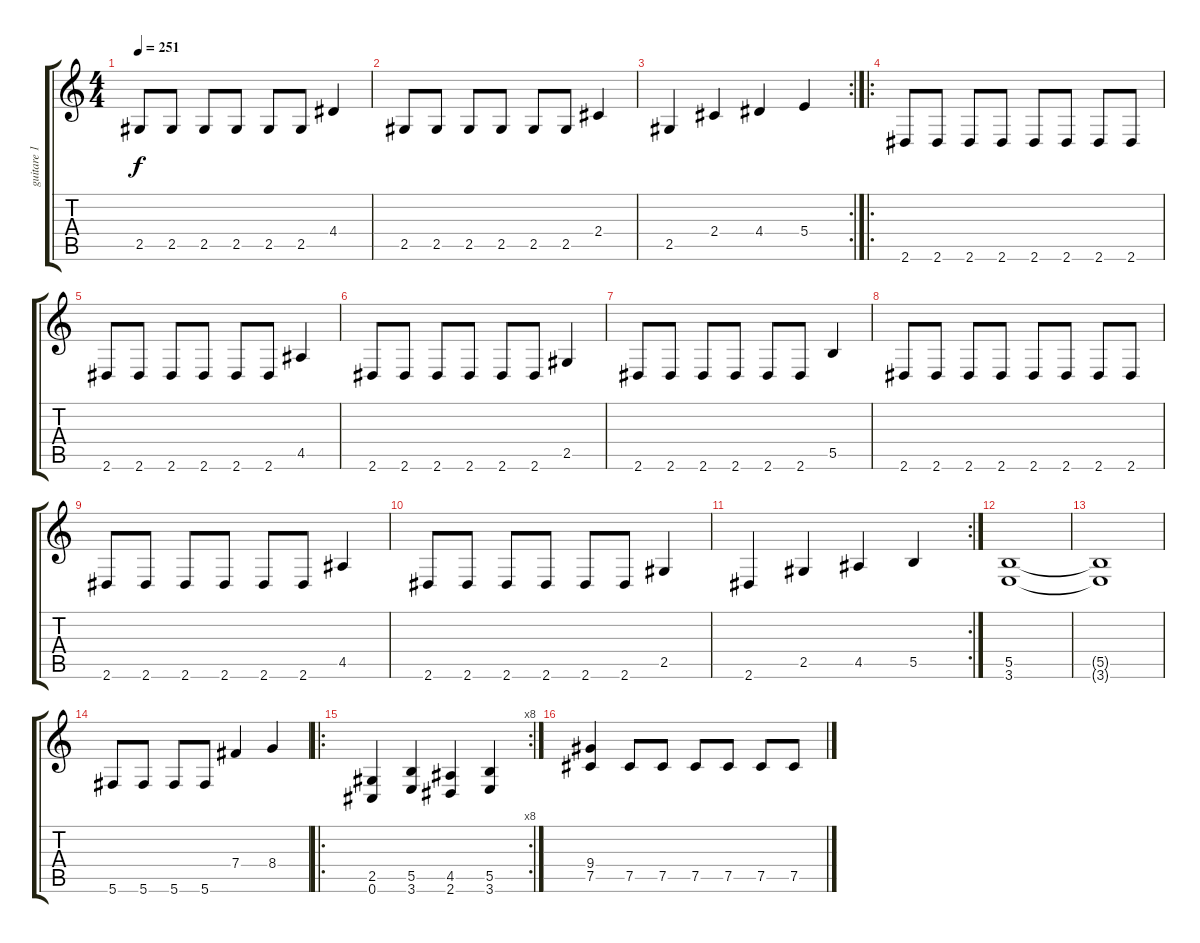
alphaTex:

\track ("guitare 1" "guitare 1") {instrument distortionguitar}
\staff {score tabs}
\tuning (Db4 Ab3 E3 B2 Gb2 Db2) {hide}
\ts (4 4)
\tempo 251
\clef g2
\ks c
2.5.8{dy f} 2.5.8 2.5.8 2.5.8 2.5.8 2.5.8 4.4.4 |
2.5.8 2.5.8 2.5.8 2.5.8 2.5.8 2.5.8 2.4.4 |
\rc 2
2.5.4 2.4.4 4.4.4 5.4.4 |
\ro
2.6.8 2.6.8 2.6.8 2.6.8 2.6.8 2.6.8 2.6.8 2.6.8 |
2.6.8 2.6.8 2.6.8 2.6.8 2.6.8 2.6.8 4.5.4 |
2.6.8 2.6.8 2.6.8 2.6.8 2.6.8 2.6.8 2.5.4 |
2.6.8 2.6.8 2.6.8 2.6.8 2.6.8 2.6.8 5.5.4 |
2.6.8 2.6.8 2.6.8 2.6.8 2.6.8 2.6.8 2.6.8 2.6.8 |
2.6.8 2.6.8 2.6.8 2.6.8 2.6.8 2.6.8 4.5.4 |
2.6.8 2.6.8 2.6.8 2.6.8 2.6.8 2.6.8 2.5.4 |
\rc 2
2.6.4 2.5.4 4.5.4 5.5.4 |
(5.5 3.6).1 |
(5.5{t} 3.6{t}).1 |
5.6.8 5.6.8 5.6.8 5.6.8 7.4.4 8.4.4 |
\ro
\rc 8
(2.5 0.6).4 (5.5 3.6).4 (4.5 2.6).4 (5.5 3.6).4 |
(9.4 7.5).4 7.5.8 7.5.8 7.5.8 7.5.8 7.5.8 7.5.8
